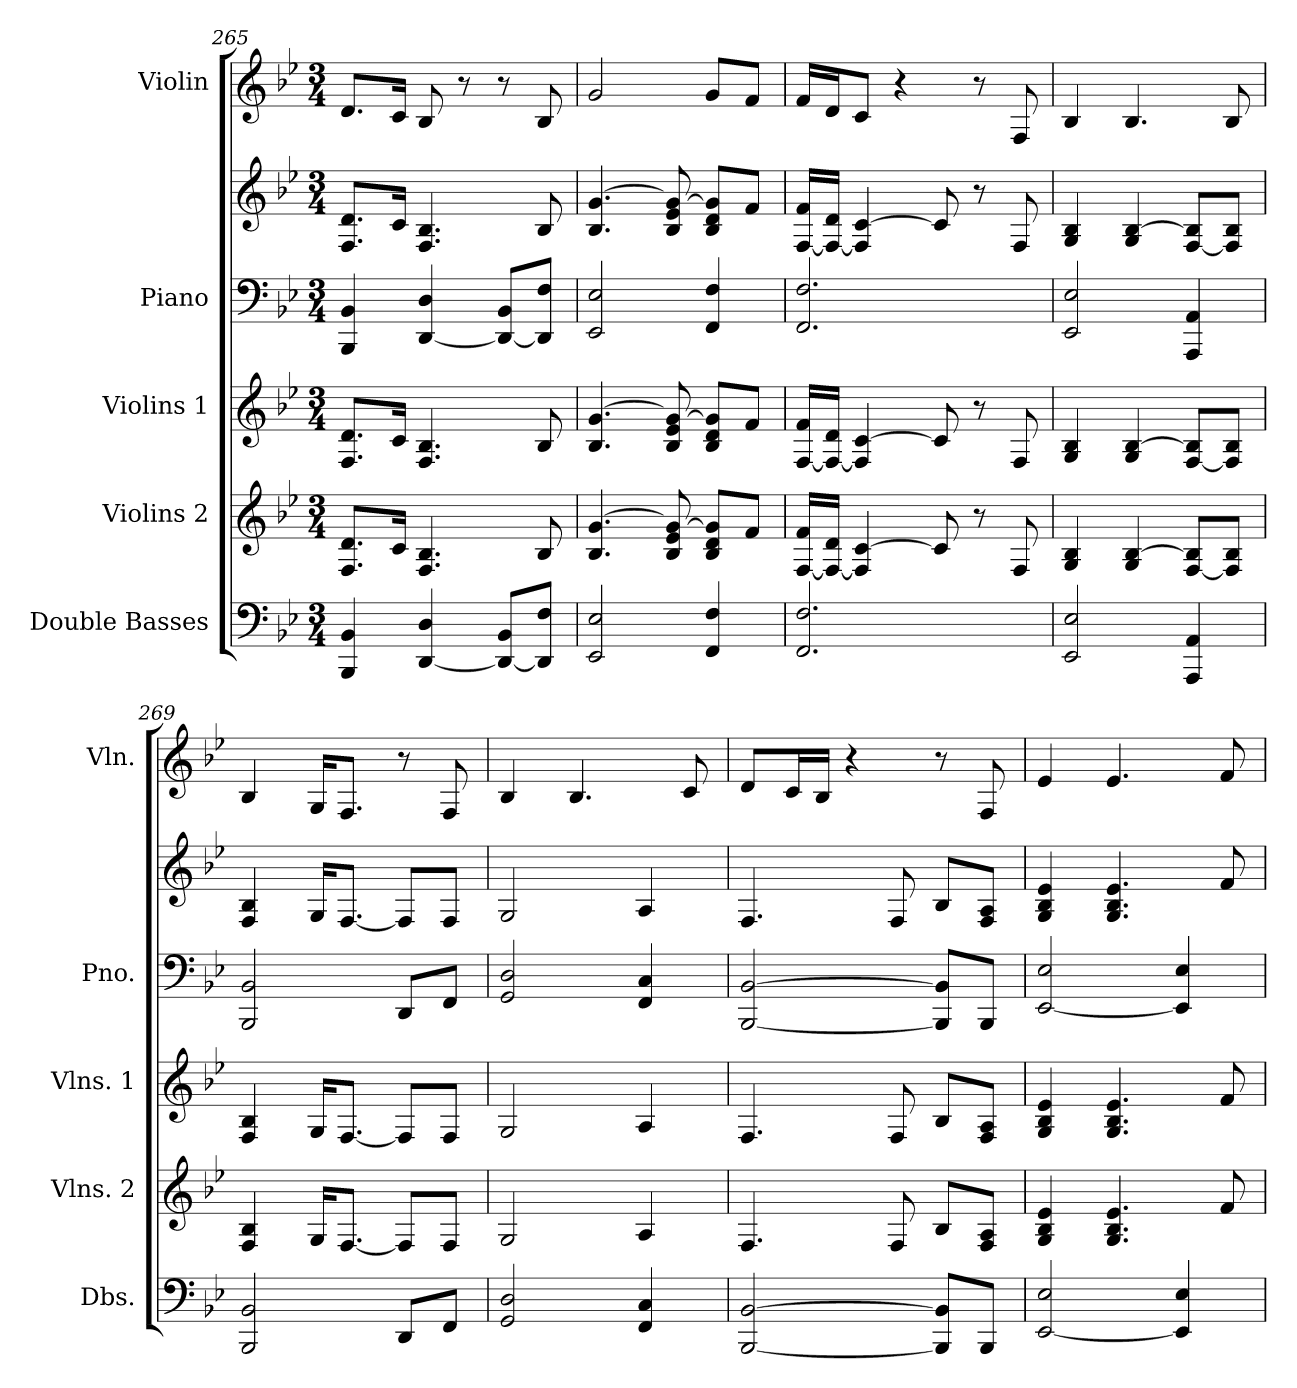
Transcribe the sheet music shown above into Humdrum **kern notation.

**kern	**kern	**kern	**kern	**kern	**kern
*part5	*part4	*part3	*part2	*part2	*part1
*staff6	*staff5	*staff4	*staff3	*staff2	*staff1
*I"Double Basses	*I"Violins 2	*I"Violins 1	*I"Piano	*	*I"Violin
*I'Dbs.	*I'Vlns. 2	*I'Vlns. 1	*I'Pno.	*	*I'Vln.
*clefF4	*clefG2	*clefG2	*clefF4	*clefG2	*clefG2
*k[b-e-]	*k[b-e-]	*k[b-e-]	*k[b-e-]	*k[b-e-]	*k[b-e-]
*B-:	*B-:	*B-:	*B-:	*B-:	*B-:
*M3/4	*M3/4	*M3/4	*M3/4	*M3/4	*M3/4
=265	=265	=265	=265	=265	=265
4BBB-/ 4BB-/	8.F/ 8.d/L	8.F/ 8.d/L	4BBB-/ 4BB-/	8.F/ 8.d/L	8.d/L
.	16c/Jk	16c/Jk	.	16c/Jk	16c/Jk
[4DD/ 4D/	4.F/ 4.B-/	4.F/ 4.B-/	[4DD/ 4D/	4.F/ 4.B-/	8B-/
.	.	.	.	.	8r
8DD/_ 8BB-/L	.	.	8DD/_ 8BB-/L	.	8r
8DD/] 8F/J	8B-/	8B-/	8DD/] 8F/J	8B-/	8B-/
=266	=266	=266	=266	=266	=266
2EE-/ 2E-/	4.B-/ [4.g/	4.B-/ [4.g/	2EE-/ 2E-/	4.B-/ [4.g/	2g/
.	8B-/ 8e-/ 8g/_	8B-/ 8e-/ 8g/_	.	8B-/ 8e-/ 8g/_	.
4FF/ 4F/	8B-/ 8d/ 8g/]L	8B-/ 8d/ 8g/]L	4FF/ 4F/	8B-/ 8d/ 8g/]L	8g/L
.	8f/J	8f/J	.	8f/J	8f/J
=267	=267	=267	=267	=267	=267
2.FF/ 2.F/	[16F/ 16f/LL	[16F/ 16f/LL	2.FF/ 2.F/	[16F/ 16f/LL	16f/LL
.	16F/_ 16d/JJ	16F/_ 16d/JJ	.	16F/_ 16d/JJ	16d/J
.	4F/] [4c/	4F/] [4c/	.	4F/] [4c/	8c/J
.	.	.	.	.	4r
.	8c/]	8c/]	.	8c/]	.
.	8r	8r	.	8r	8r
.	8F/	8F/	.	8F/	8F/
!!LO:PB:g=z
=268	=268	=268	=268	=268	=268
2EE-/ 2E-/	4G/ 4B-/	4G/ 4B-/	2EE-/ 2E-/	4G/ 4B-/	4B-/
.	4G/ [4B-/	4G/ [4B-/	.	4G/ [4B-/	4.B-/
4AAA/ 4AA/	[8F/ 8B-/]L	[8F/ 8B-/]L	4AAA/ 4AA/	[8F/ 8B-/]L	.
.	8F/] 8B-/J	8F/] 8B-/J	.	8F/] 8B-/J	8B-/
!!LO:PB:g=z
=269	=269	=269	=269	=269	=269
2BBB-/ 2BB-/	4F/ 4B-/	4F/ 4B-/	2BBB-/ 2BB-/	4F/ 4B-/	4B-/
.	16G/KL	16G/KL	.	16G/KL	16G/KL
.	[8.F/J	[8.F/J	.	[8.F/J	8.F/J
8DD/L	8F/L]	8F/L]	8DD/L	8F/L]	8r
8FF/J	8F/J	8F/J	8FF/J	8F/J	8F/
=270	=270	=270	=270	=270	=270
2GG/ 2D/	2G/	2G/	2GG/ 2D/	2G/	4B-/
.	.	.	.	.	4.B-/
4FF/ 4C/	4A/	4A/	4FF/ 4C/	4A/	.
.	.	.	.	.	8c/
=271	=271	=271	=271	=271	=271
[2BBB-/ [2BB-/	4.F/	4.F/	[2BBB-/ [2BB-/	4.F/	8d/L
.	.	.	.	.	16c/L
.	.	.	.	.	16B-/JJ
.	.	.	.	.	4r
.	8F/	8F/	.	8F/	.
8BBB-/] 8BB-/]L	8B-/L	8B-/L	8BBB-/] 8BB-/]L	8B-/L	8r
8BBB-/J	8F/ 8A/J	8F/ 8A/J	8BBB-/J	8F/ 8A/J	8F/
=272	=272	=272	=272	=272	=272
[2EE-/ 2E-/	4G/ 4B-/ 4e-/	4G/ 4B-/ 4e-/	[2EE-/ 2E-/	4G/ 4B-/ 4e-/	4e-/
.	4.G/ 4.B-/ 4.e-/	4.G/ 4.B-/ 4.e-/	.	4.G/ 4.B-/ 4.e-/	4.e-/
4EE-/] 4E-/	.	.	4EE-/] 4E-/	.	.
.	8f/	8f/	.	8f/	8f/
=	=	=	=	=	=
*-	*-	*-	*-	*-	*-
